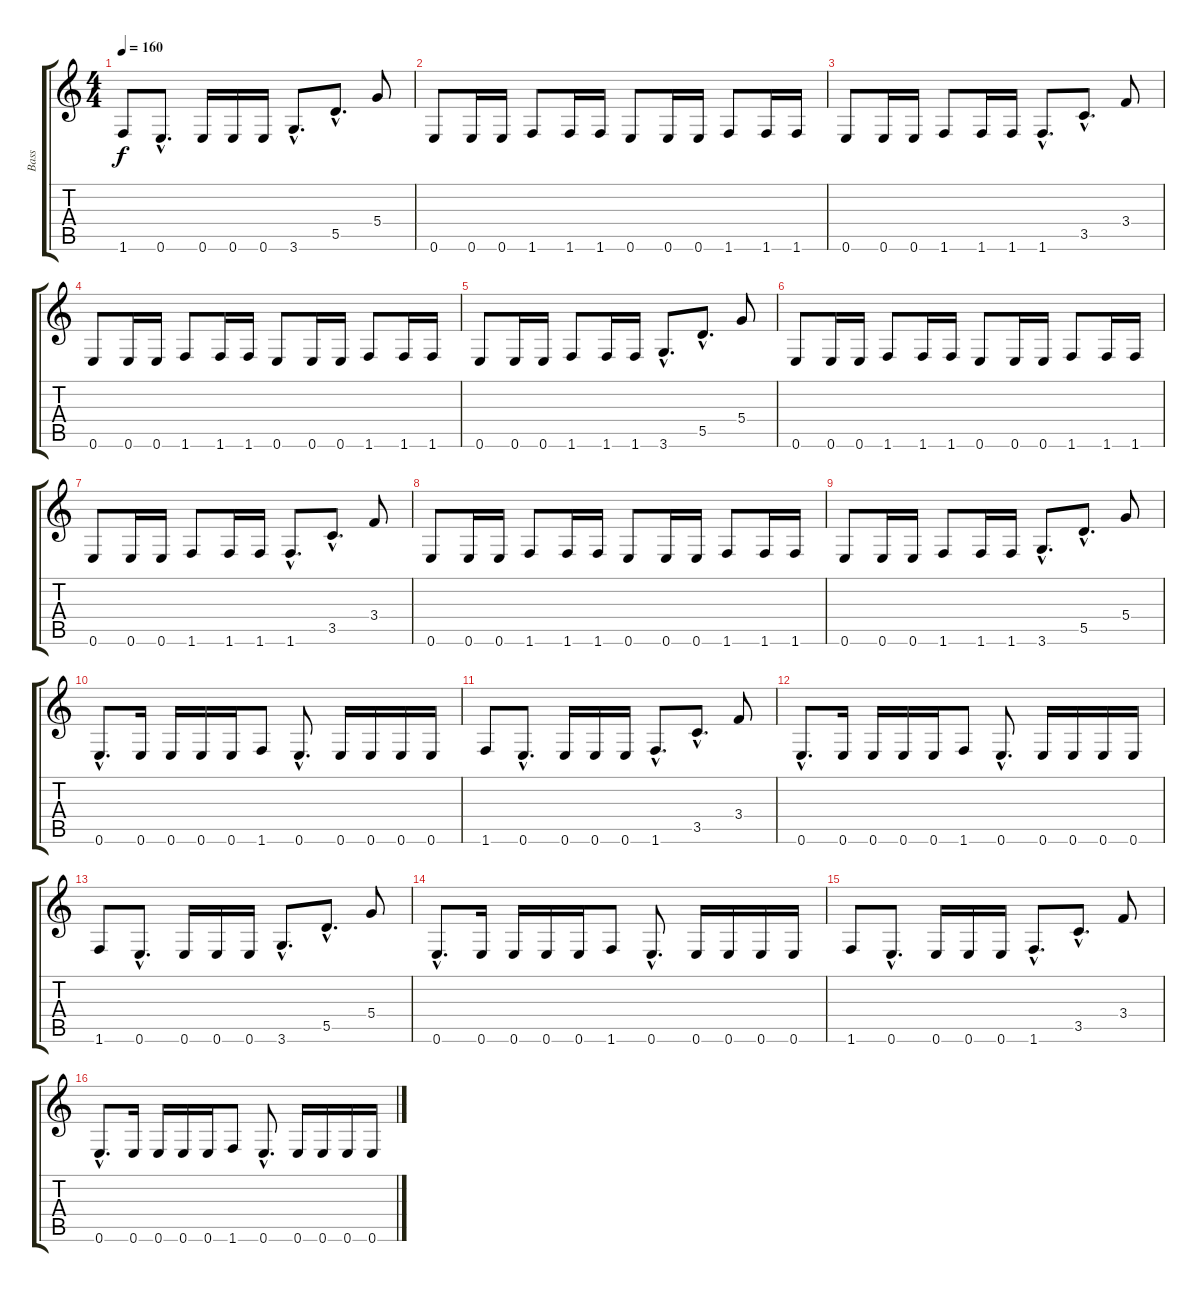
\track ("Bass" "Bass") {instrument electricbassfinger}
\staff {score tabs}
\tuning (E4 B3 G3 D3 A2 E2) {hide}
\ts (4 4)
\tempo 160
\clef g2
\ks c
1.6.8{dy f} 0.6{hac}.8{d} 0.6.16 0.6.16 0.6.16 3.6{hac}.8{d} 5.5{hac}.8{d} 5.4.8 |
0.6.8 0.6.16 0.6.16 1.6.8 1.6.16 1.6.16 0.6.8 0.6.16 0.6.16 1.6.8 1.6.16 1.6.16 |
0.6.8 0.6.16 0.6.16 1.6.8 1.6.16 1.6.16 1.6{hac}.8{d} 3.5{hac}.8{d} 3.4.8 |
0.6.8 0.6.16 0.6.16 1.6.8 1.6.16 1.6.16 0.6.8 0.6.16 0.6.16 1.6.8 1.6.16 1.6.16 |
0.6.8 0.6.16 0.6.16 1.6.8 1.6.16 1.6.16 3.6{hac}.8{d} 5.5{hac}.8{d} 5.4.8 |
0.6.8 0.6.16 0.6.16 1.6.8 1.6.16 1.6.16 0.6.8 0.6.16 0.6.16 1.6.8 1.6.16 1.6.16 |
0.6.8 0.6.16 0.6.16 1.6.8 1.6.16 1.6.16 1.6{hac}.8{d} 3.5{hac}.8{d} 3.4.8 |
0.6.8 0.6.16 0.6.16 1.6.8 1.6.16 1.6.16 0.6.8 0.6.16 0.6.16 1.6.8 1.6.16 1.6.16 |
0.6.8 0.6.16 0.6.16 1.6.8 1.6.16 1.6.16 3.6{hac}.8{d} 5.5{hac}.8{d} 5.4.8 |
0.6{hac}.8{d} 0.6.16 0.6.16 0.6.16 0.6.16 1.6.8 0.6{hac}.8{d} 0.6.16 0.6.16 0.6.16 0.6.16 |
1.6.8 0.6{hac}.8{d} 0.6.16 0.6.16 0.6.16 1.6{hac}.8{d} 3.5{hac}.8{d} 3.4.8 |
0.6{hac}.8{d} 0.6.16 0.6.16 0.6.16 0.6.16 1.6.8 0.6{hac}.8{d} 0.6.16 0.6.16 0.6.16 0.6.16 |
1.6.8 0.6{hac}.8{d} 0.6.16 0.6.16 0.6.16 3.6{hac}.8{d} 5.5{hac}.8{d} 5.4.8 |
0.6{hac}.8{d} 0.6.16 0.6.16 0.6.16 0.6.16 1.6.8 0.6{hac}.8{d} 0.6.16 0.6.16 0.6.16 0.6.16 |
1.6.8 0.6{hac}.8{d} 0.6.16 0.6.16 0.6.16 1.6{hac}.8{d} 3.5{hac}.8{d} 3.4.8 |
0.6{hac}.8{d} 0.6.16 0.6.16 0.6.16 0.6.16 1.6.8 0.6{hac}.8{d} 0.6.16 0.6.16 0.6.16 0.6.16
